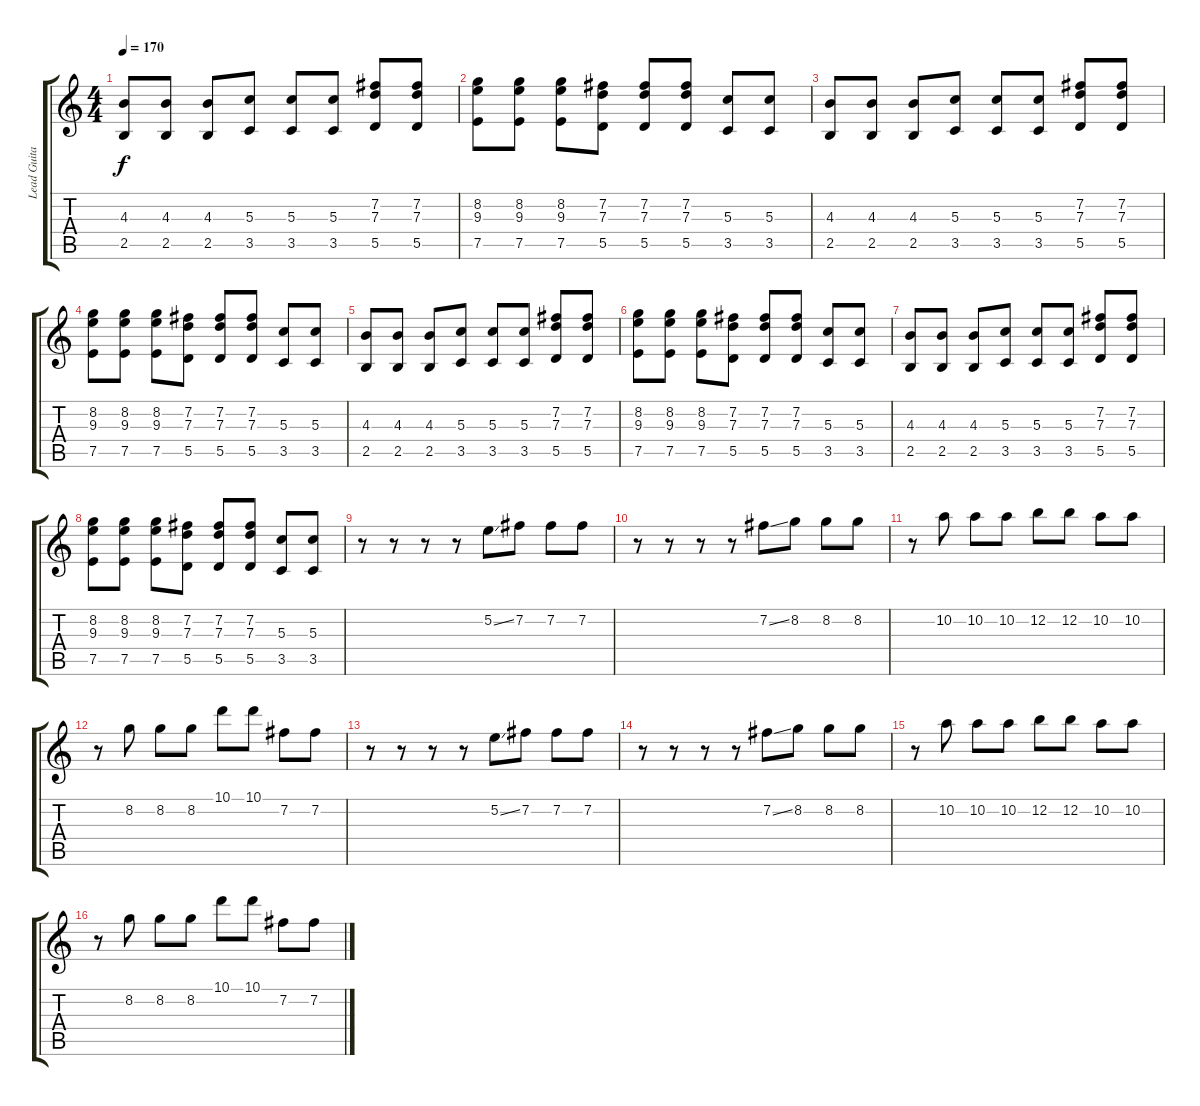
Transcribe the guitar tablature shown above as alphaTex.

\track ("Lead Guitar" "Lead Guita") {instrument overdrivenguitar}
\staff {score tabs}
\tuning (E4 B3 G3 D3 A2 E2) {hide}
\ts (4 4)
\tempo 170
\clef g2
\ks c
(4.3 2.5).8{dy f} (4.3 2.5).8 (4.3 2.5).8 (5.3 3.5).8 (5.3 3.5).8 (5.3 3.5).8 (7.2 7.3 5.5).8 (7.2 7.3 5.5).8 |
(8.2 9.3 7.5).8 (8.2 9.3 7.5).8 (8.2 9.3 7.5).8 (7.2 7.3 5.5).8 (7.2 7.3 5.5).8 (7.2 7.3 5.5).8 (5.3 3.5).8 (5.3 3.5).8 |
(4.3 2.5).8 (4.3 2.5).8 (4.3 2.5).8 (5.3 3.5).8 (5.3 3.5).8 (5.3 3.5).8 (7.2 7.3 5.5).8 (7.2 7.3 5.5).8 |
(8.2 9.3 7.5).8 (8.2 9.3 7.5).8 (8.2 9.3 7.5).8 (7.2 7.3 5.5).8 (7.2 7.3 5.5).8 (7.2 7.3 5.5).8 (5.3 3.5).8 (5.3 3.5).8 |
(4.3 2.5).8 (4.3 2.5).8 (4.3 2.5).8 (5.3 3.5).8 (5.3 3.5).8 (5.3 3.5).8 (7.2 7.3 5.5).8 (7.2 7.3 5.5).8 |
(8.2 9.3 7.5).8 (8.2 9.3 7.5).8 (8.2 9.3 7.5).8 (7.2 7.3 5.5).8 (7.2 7.3 5.5).8 (7.2 7.3 5.5).8 (5.3 3.5).8 (5.3 3.5).8 |
(4.3 2.5).8 (4.3 2.5).8 (4.3 2.5).8 (5.3 3.5).8 (5.3 3.5).8 (5.3 3.5).8 (7.2 7.3 5.5).8 (7.2 7.3 5.5).8 |
(8.2 9.3 7.5).8 (8.2 9.3 7.5).8 (8.2 9.3 7.5).8 (7.2 7.3 5.5).8 (7.2 7.3 5.5).8 (7.2 7.3 5.5).8 (5.3 3.5).8 (5.3 3.5).8 |
r.8 r.8 r.8 r.8 5.2{ss}.8 7.2.8 7.2.8 7.2.8 |
r.8 r.8 r.8 r.8 7.2{ss}.8 8.2.8 8.2.8 8.2.8 |
r.8 10.2.8 10.2.8 10.2.8 12.2.8 12.2.8 10.2.8 10.2.8 |
r.8 8.2.8 8.2.8 8.2.8 10.1.8 10.1.8 7.2.8 7.2.8 |
r.8 r.8 r.8 r.8 5.2{ss}.8 7.2.8 7.2.8 7.2.8 |
r.8 r.8 r.8 r.8 7.2{ss}.8 8.2.8 8.2.8 8.2.8 |
r.8 10.2.8 10.2.8 10.2.8 12.2.8 12.2.8 10.2.8 10.2.8 |
r.8 8.2.8 8.2.8 8.2.8 10.1.8 10.1.8 7.2.8 7.2.8
